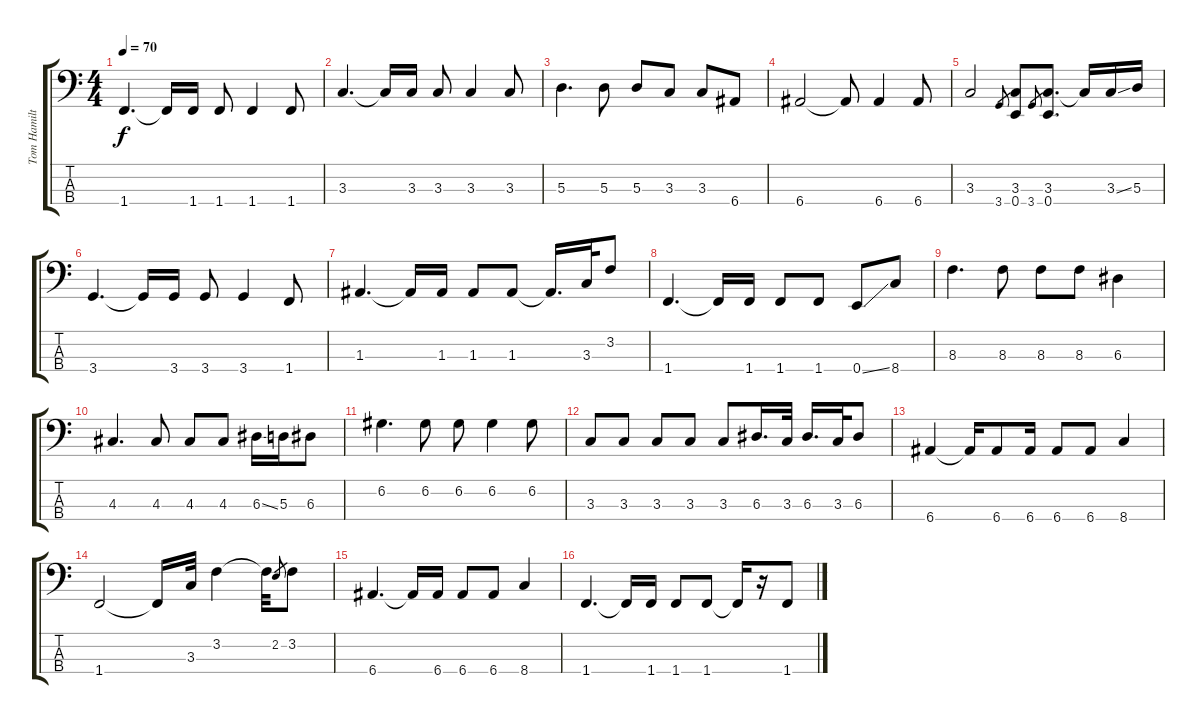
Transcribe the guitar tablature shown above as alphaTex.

\track ("Tom Hamilton" "Tom Hamilt") {instrument electricbassfinger}
\staff {score tabs}
\tuning (G2 D2 A1 E1) {hide}
\ts (4 4)
\tempo 70
\clef f4
\ks c
1.4.4{d dy f} 1.4{t}.16 1.4.16 1.4.8 1.4.4 1.4.8 |
3.3.4{d} 3.3{t}.16 3.3.16 3.3.8 3.3.4 3.3.8 |
5.3.4{d} 5.3.8 5.3.8 3.3.8 3.3.8 6.4.8 |
6.4.2 6.4{t}.8 6.4.4 6.4.8 |
3.3.2 3.4.8{gr} (3.3 0.4).8 3.4.8{gr} (3.3 0.4).8{d} 3.3{t}.16 3.3{ss}.16 5.3.16 |
3.4.4{d} 3.4{t}.16 3.4.16 3.4.8 3.4.4 1.4.8 |
1.3.4{d} 1.3{t}.16 1.3.16 1.3.8 1.3.8 1.3{t}.16{d} 3.3.32 3.2.8 |
1.4.4{d} 1.4{t}.16 1.4.16 1.4.8 1.4.8 0.4{ss}.8 8.4.8 |
8.3.4{d} 8.3.8 8.3.8 8.3.8 6.3.4 |
4.3.4{d} 4.3.8 4.3.8 4.3.8 6.3{ss}.16 5.3.16 6.3.8 |
6.2.4{d} 6.2.8 6.2.8 6.2.4 6.2.8 |
3.3.8 3.3.8 3.3.8 3.3.8 3.3.8 6.3.16{d} 3.3.32 6.3.16{d} 3.3.32 6.3.8 |
6.4.4 6.4{t}.16 6.4.8 6.4.16 6.4.8 6.4.8 8.4.4 |
1.4.2 1.4{t}.16 3.3.32 3.2.4 3.2{t}.32 2.2.8{gr} 3.2.8 |
6.4.4{d} 6.4{t}.16 6.4.16 6.4.8 6.4.8 8.4.4 |
1.4.4{d} 1.4{t}.16 1.4.16 1.4.8 1.4.8 1.4{t}.16 r.16 1.4.8
